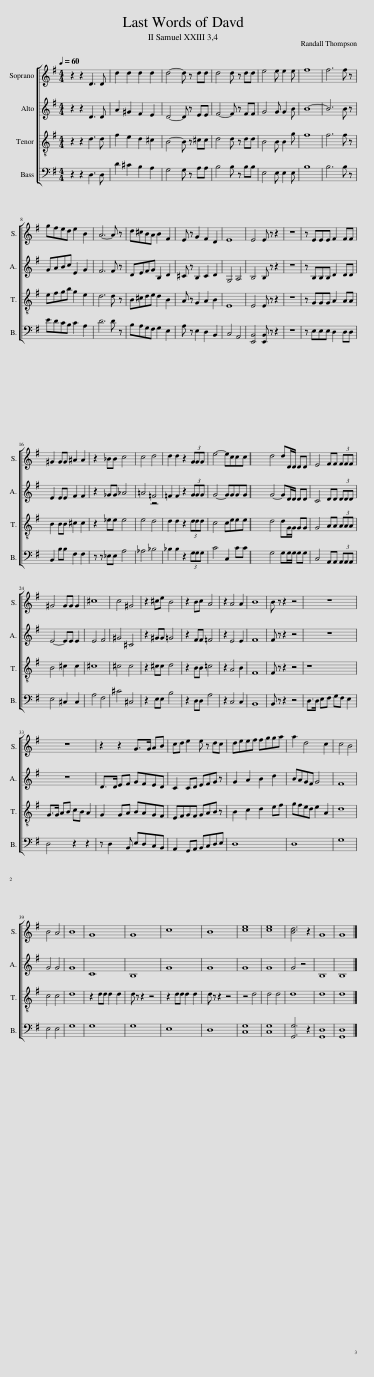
X:1
%%score [ 1 2 3 4 ]
L:1/8
Q:1/4=60
M:4/4
I:linebreak $
K:G
V:1 treble
V:2 treble
V:3 treble-8
V:4 bass
V:1
 z2 z2 D3 D | d2 d2 d2 d2 | d4- d z dd | d4 d z dd | e4 e e2 e | %5
 f8 | f6 f z |$ gfed e2 B2 | A6- A z | d^cBA B2 F2 | %10
 E z G2 F2 D2 | E8 | E4 E z z2 | z8 | z EEE F2 FF |$ %15
 ^G2 GG ^A2 A2 | z2 _BB c4 | c4 d4 | d2 d2 z2 (3GGG | e4- eccc | %20
 | d4 dD/D/ DD | E4 FF (3FFF |$ ^G4 GG G2 | ^c8 | %25
 c4 ^G4 | z2 ^ce B4 | z2 Bc A4 | z2 A4 A2 | B8 | %30
 B z z2 z4 | z8 |$ z8 | z2 z2 G>G AB | cd e2 e z dc | %35
 deef fgga | a2 d4 c2 | c4 B4 |$ B4 A4 | B8 | %40
 G8 | G8 | c8 | B8 | [ce]8 | %45
 [ce]8 | [Bd]6 z2 | G8 | G8 |] %49
V:2
 z2 z2 D3 D | A2 ^G2 F2 E2 | D4- D z EE | F4- F z FF | G4 G G2 B | %5
 B8- | B6 B z |$ GABc E2 G2 | F6 F z | DEFG B,2 D2 | %10
 ^C z B,2 C2 D2 | G,4 A,4 | B,4 B, z z2 | z8 | z B,B,B, D2 DD |$ %15
 E2 EE F2 F2 | z2 _GG _A4 | =A4 =F4 | =F2 F2 z2 (3GGG | G4- GGGG | %20
 | G4- GD/D/ DD | C4 DD (3DDD |$ E4- EE E2 | E4 F4 | %25
 ^G4 ^C4 | z2 ^GG =G4 | z2 FF =F4 | z2 E4 E2 | F8 | %30
 F z z2 z4 | z8 |$ z8 | D>D EF GFED | C2 CD EFG z | %35
 G2 A2 B2 d2 | BAGF G4 | F8 |$ G4 G4 | G8 | %40
 C8 | B,8 | G8 | G8 | G8 | %45
 G8 | G4 z4 | B,8 | B,8 |] %49
V:3
 z2 z2 d3 d | f2 e2 d2 ^c2 | B4- B z ^cc | d4 d z dd | B4 B B2 g | %5
 f8 | f6 f z |$ efgb g2 e2 | d6 d z | B^cde d2 B2 | %10
 A z G2 A2 B2 | E8 | E4 E z z2 | z8 | z GGG A2 AA |$ %15
 B2 BB ^c2 c2 | z2 _ee e4 | e4 d4 | d2 d2 z2 (3ddd | c4 ceee | %20
 | d4 dG/G/ GG | G4 AA (3AAA |$ B4 ^c2 c2 | ^c8 | %25
 ^c4 c4 | z2 ^cc d4 | z2 BB =c4 | z2 A4 B2 | F8 | %30
 F z z2 z4 | z8 |$ G>G AB cB A2 | G2 GA BAGF | EFGF GAB z | %35
 B2 c2 d2 ef | gfed e2 A2 | d8 |$ c4 c4 | d8 | %40
 z2 dd d2 d2 | d z z2 z4 | z2 dd d2 d2 | d z z2 z4 | z4 d4 | %45
 d4 d4 | d8 | d8 | d8 |] %49
V:4
 z2 z2 D,3 D, | D2 ^C2 B,2 A,2 | G,4 G, z A,A, | B,4 B, z B,B, | E,4 E, E,2 E, | %5
 B,8 | B,6 B, z |$ EDCB, C2 A,2 | D6 D z | B,A,G,F, G,2 E,2 | %10
 A, z E,2 D,2 B,,2 | C,4 A,,4 | [E,,B,,]4 [E,,B,,] z z2 | z8 | z E,E,E, D,2 D,D, |$ %15
 B,,2 B,B, F,2 F,2 | z z _E,E, A,4 | _A,4 _B,4 | _B,2 B,2 z2 (3G,G,G, | C4 C,2 CC | %20
 | G,4 G,G,/G,/ G,G, | C,4 A,,A,, (3A,,A,,A,, |$ E,4 ^C,2 C,2 | A,4 F,4 | %25
 ^C4 ^C,4 | z2 E,E, B,4 | z2 D,D, A,4 | z2 C,4 C,2 | B,,8 | %30
 B,, z z2 z4 | D,>D, E,F, G,F, E,2 |$ D,4 z2 z2 | z D,2 B,, E,D,C,B,, | A,,2 G,,A,, B,,C,D,E, | %35
 D,8 | D,8 | G,8 |$ E,4 E,4 | G,8 | %40
 G,8 | G,8 | E,8 | D,8 | [C,G,]8 | %45
 [C,G,]8 | [G,,G,]6 z2 | [G,,D,]8 | [G,,D,]8 |] %49
